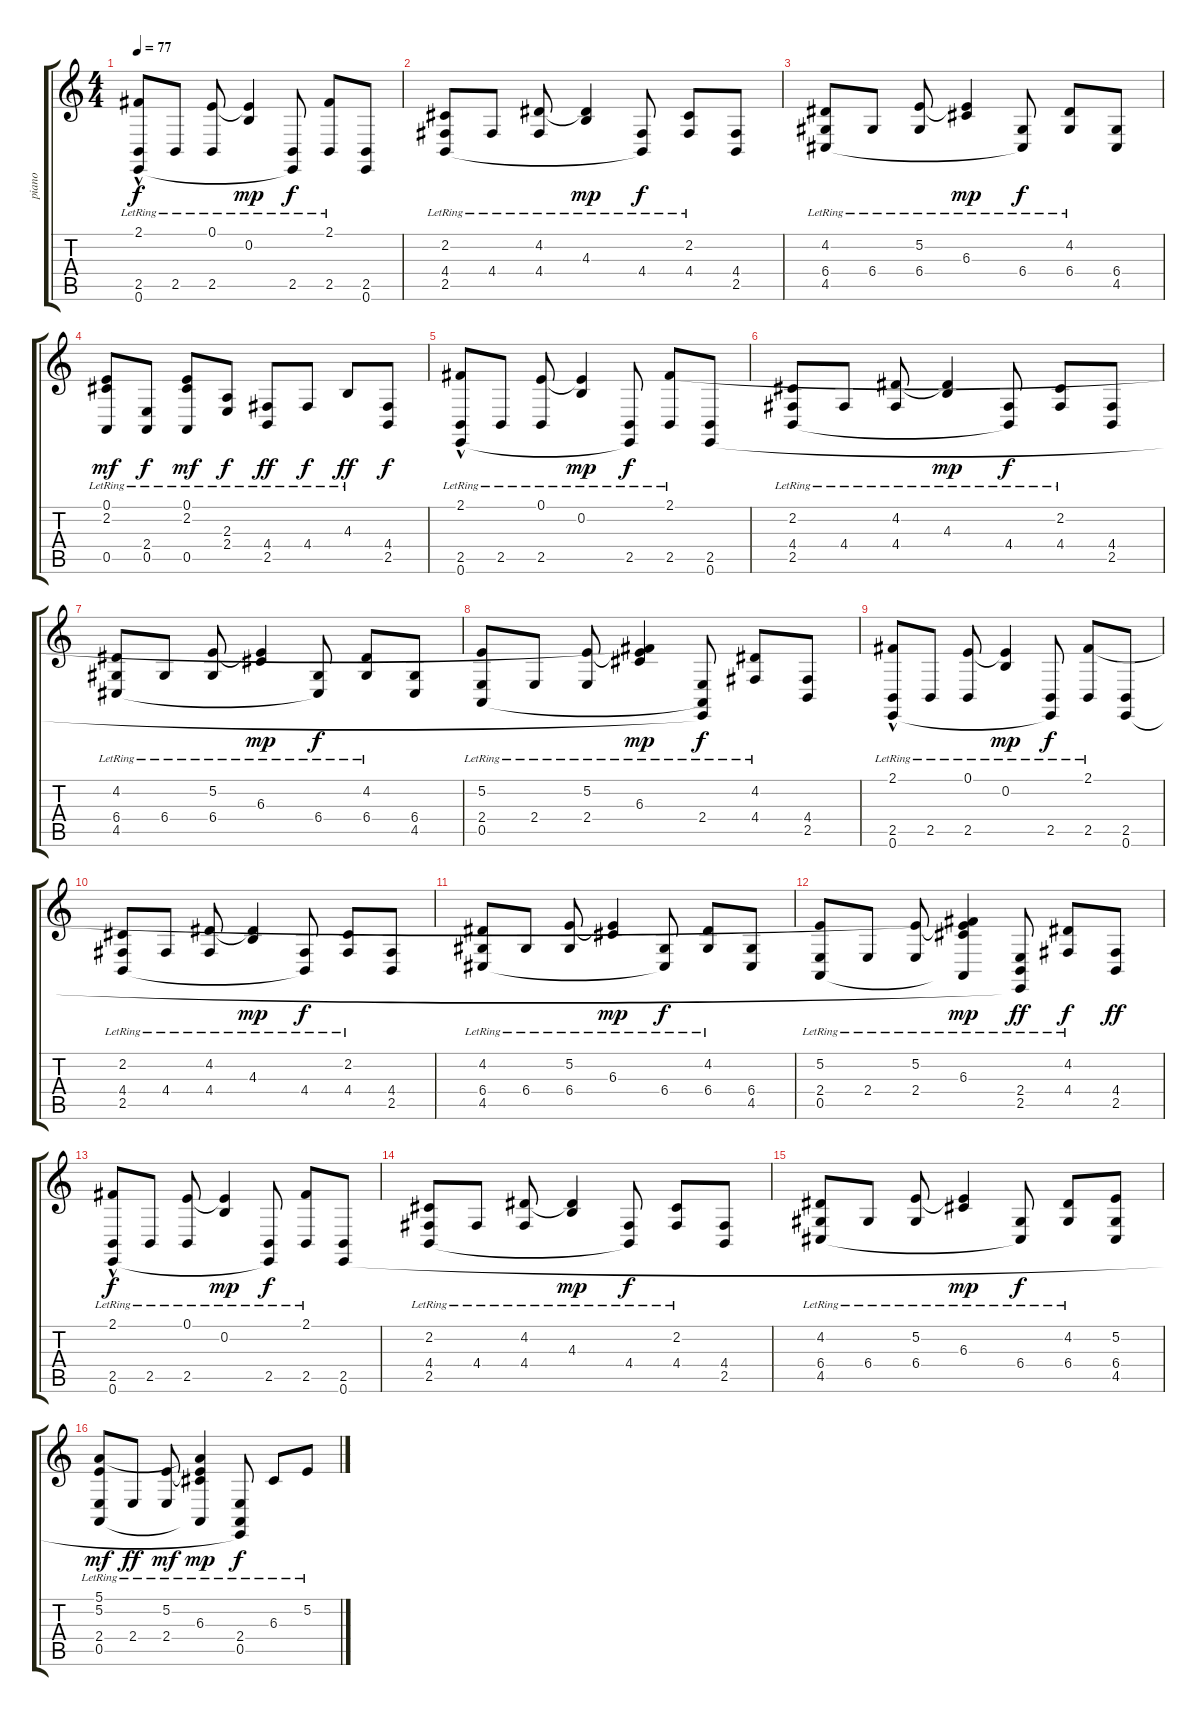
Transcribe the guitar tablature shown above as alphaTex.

\track ("piano" "piano") {instrument acousticgrandpiano}
\staff {score tabs}
\tuning (E4 B3 G3 D3 A2 E2) {hide}
\ts (4 4)
\tempo 77
\clef g2
\ks c
(2.1{lr} 2.5{lr} 0.6{hac lr}).8{dy f instrument acousticgrandpiano} 2.5{lr}.8 (0.1{lr} 2.5{lr}).8 (0.1{t} 0.2{lr}).4{dy mp} (2.5{lr} 0.6{t}).8{dy f} (2.1{lr} 2.5{lr}).8 (2.5 0.6).8 |
(2.2{lr} 4.4{lr} 2.5{lr}).8 4.4{lr}.8 (4.2{lr} 4.4{lr}).8 (4.2{t} 4.3{lr}).4{dy mp} (4.4{lr} 2.5{t}).8{dy f} (2.2{lr} 4.4{lr}).8 (4.4 2.5).8 |
(4.2{lr} 6.4{lr} 4.5{lr}).8 6.4{lr}.8 (5.2{lr} 6.4{lr}).8 (5.2{t} 6.3{lr}).4{dy mp} (6.4{lr} 4.5{t}).8{dy f} (4.2{lr} 6.4{lr}).8 (6.4 4.5).8 |
(0.1{lr} 2.2{lr} 0.5{lr}).8{dy mf} (2.4{lr} 0.5{lr}).8{dy f} (0.1{lr} 2.2{lr} 0.5{lr}).8{dy mf} (2.3{lr} 2.4{lr}).8{dy f} (4.4 2.5{lr}).8{dy ff} 4.4{lr}.8{dy f} 4.3{lr}.8{dy ff} (4.4 2.5).8{dy f} |
(2.1{lr} 2.5{lr} 0.6{hac lr}).8 2.5{lr}.8 (0.1{lr} 2.5{lr}).8 (0.1{t} 0.2{lr}).4{dy mp} (2.5{lr} 0.6{t}).8{dy f} (2.1{lr} 2.5{lr}).8 (2.5 0.6).8 |
(2.2{lr} 4.4{lr} 2.5{lr}).8 4.4{lr}.8 (4.2{lr} 4.4{lr}).8 (4.2{t} 4.3{lr}).4{dy mp} (4.4{lr} 2.5{t}).8{dy f} (2.2{lr} 4.4{lr}).8 (4.4 2.5).8 |
(4.2{lr} 6.4{lr} 4.5{lr}).8 6.4{lr}.8 (5.2{lr} 6.4{lr}).8 (5.2{t} 6.3{lr}).4{dy mp} (6.4{lr} 4.5{t}).8{dy f} (4.2{lr} 6.4{lr}).8 (6.4 4.5).8 |
(5.2{lr} 2.4{lr} 0.5{lr}).8 2.4{lr}.8 (5.2{lr} 2.4{lr}).8 (2.1{t} 5.2{t} 6.3{lr}).4{dy mp} (2.4{lr} 0.5{t} 0.6{t}).8{dy f} (4.2{lr} 4.4{lr}).8 (4.4 2.5).8 |
(2.1{lr} 2.5{lr} 0.6{hac lr}).8 2.5{lr}.8 (0.1{lr} 2.5{lr}).8 (0.1{t} 0.2{lr}).4{dy mp} (2.5{lr} 0.6{t}).8{dy f} (2.1{lr} 2.5{lr}).8 (2.5 0.6).8 |
(2.2{lr} 4.4{lr} 2.5{lr}).8 4.4{lr}.8 (4.2{lr} 4.4{lr}).8 (4.2{t} 4.3{lr}).4{dy mp} (4.4{lr} 2.5{t}).8{dy f} (2.2{lr} 4.4{lr}).8 (4.4 2.5).8 |
(4.2{lr} 6.4{lr} 4.5{lr}).8 6.4{lr}.8 (5.2{lr} 6.4{lr}).8 (5.2{t} 6.3{lr}).4{dy mp} (6.4{lr} 4.5{t}).8{dy f} (4.2{lr} 6.4{lr}).8 (6.4 4.5).8 |
(5.2{lr} 2.4{lr} 0.5{lr}).8 2.4{lr}.8 (5.2{lr} 2.4{lr}).8 (2.1{t} 5.2{t} 6.3{lr} 0.5{t}).4{dy mp} (2.4{lr} 2.5{lr} 0.6{t}).8{dy ff} (4.2{lr} 4.4{lr}).8{dy f} (4.4 2.5).8{dy ff} |
(2.1{lr} 2.5{lr} 0.6{hac lr}).8{dy f} 2.5{lr}.8 (0.1{lr} 2.5{lr}).8 (0.1{t} 0.2{lr}).4{dy mp} (2.5{lr} 0.6{t}).8{dy f} (2.1{lr} 2.5{lr}).8 (2.5 0.6).8 |
(2.2{lr} 4.4{lr} 2.5{lr}).8 4.4{lr}.8 (4.2{lr} 4.4{lr}).8 (4.2{t} 4.3{lr}).4{dy mp} (4.4{lr} 2.5{t}).8{dy f} (2.2{lr} 4.4{lr}).8 (4.4 2.5).8 |
(4.2{lr} 6.4{lr} 4.5{lr}).8 6.4{lr}.8 (5.2{lr} 6.4{lr}).8 (5.2{t} 6.3{lr}).4{dy mp} (6.4{lr} 4.5{t}).8{dy f} (4.2{lr} 6.4{lr}).8 (5.2 6.4 4.5).8 |
(5.1 5.2{lr} 2.4{lr} 0.5{lr}).8{dy mf} 2.4{lr}.8{dy ff} (5.2{lr} 2.4).8{dy mf} (5.1{t} 5.2{t} 6.3{lr} 0.5{t}).4{dy mp} (2.4{lr} 0.5 0.6{t}).8{dy f} 6.3{lr}.8 5.2{lr}.8
